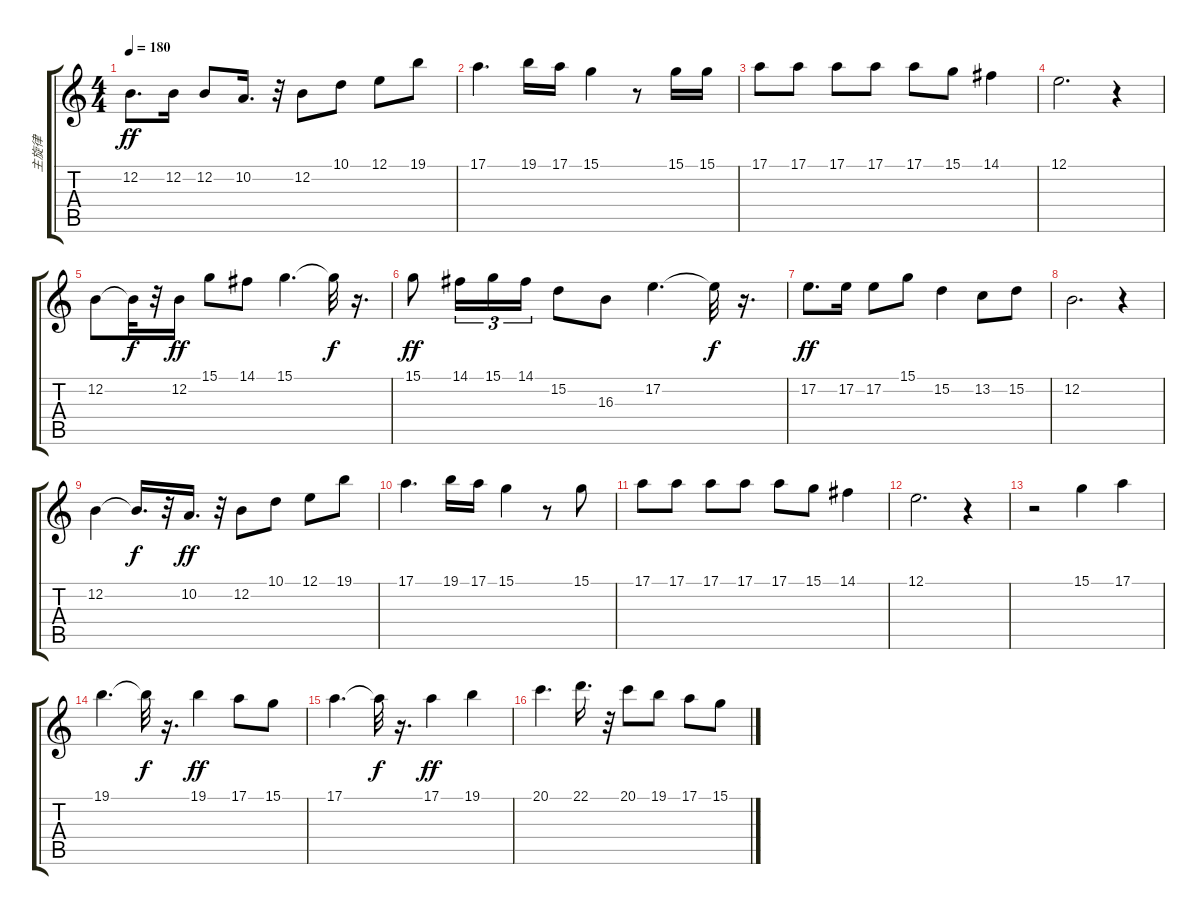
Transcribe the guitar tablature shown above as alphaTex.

\track ("主旋律" "主旋律") {instrument flute}
\staff {score tabs}
\tuning (E4 B3 G3 D3 A2 E2) {hide}
\ts (4 4)
\tempo 180
\clef g2
\ks c
12.2.8{d dy ff} 12.2.16 12.2.8 10.2.16{d} r.32 12.2.8 10.1.8 12.1.8 19.1.8 |
17.1.4{d} 19.1.16 17.1.16 15.1.4 r.8 15.1.16 15.1.16 |
17.1.8 17.1.8 17.1.8 17.1.8 17.1.8 15.1.8 14.1.4 |
12.1.2{d} r.4 |
12.2.8 12.2{t}.32{dy f} r.32 12.2.16{dy ff} 15.1.8 14.1.8 15.1.4{d} 15.1{t}.32{dy f} r.16{d} |
15.1.8{dy ff} 14.1.16{tu (3 2)} 15.1.16{tu (3 2)} 14.1.16{tu (3 2)} 15.2.8 16.3.8 17.2.4{d} 17.2{t}.32{dy f} r.16{d} |
17.2.8{d dy ff} 17.2.16 17.2.8 15.1.8 15.2.4 13.2.8 15.2.8 |
12.2.2{d} r.4 |
12.2.4 12.2{t}.16{d dy f} r.32 10.2.16{d dy ff} r.32 12.2.8 10.1.8 12.1.8 19.1.8 |
17.1.4{d} 19.1.16 17.1.16 15.1.4 r.8 15.1.8 |
17.1.8 17.1.8 17.1.8 17.1.8 17.1.8 15.1.8 14.1.4 |
12.1.2{d} r.4 |
r.2 15.1.4 17.1.4 |
19.1.4{d} 19.1{t}.32{dy f} r.16{d} 19.1.4{dy ff} 17.1.8 15.1.8 |
17.1.4{d} 17.1{t}.32{dy f} r.16{d} 17.1.4{dy ff} 19.1.4 |
20.1.4{d} 22.1.16{d} r.32 20.1.8 19.1.8 17.1.8 15.1.8
